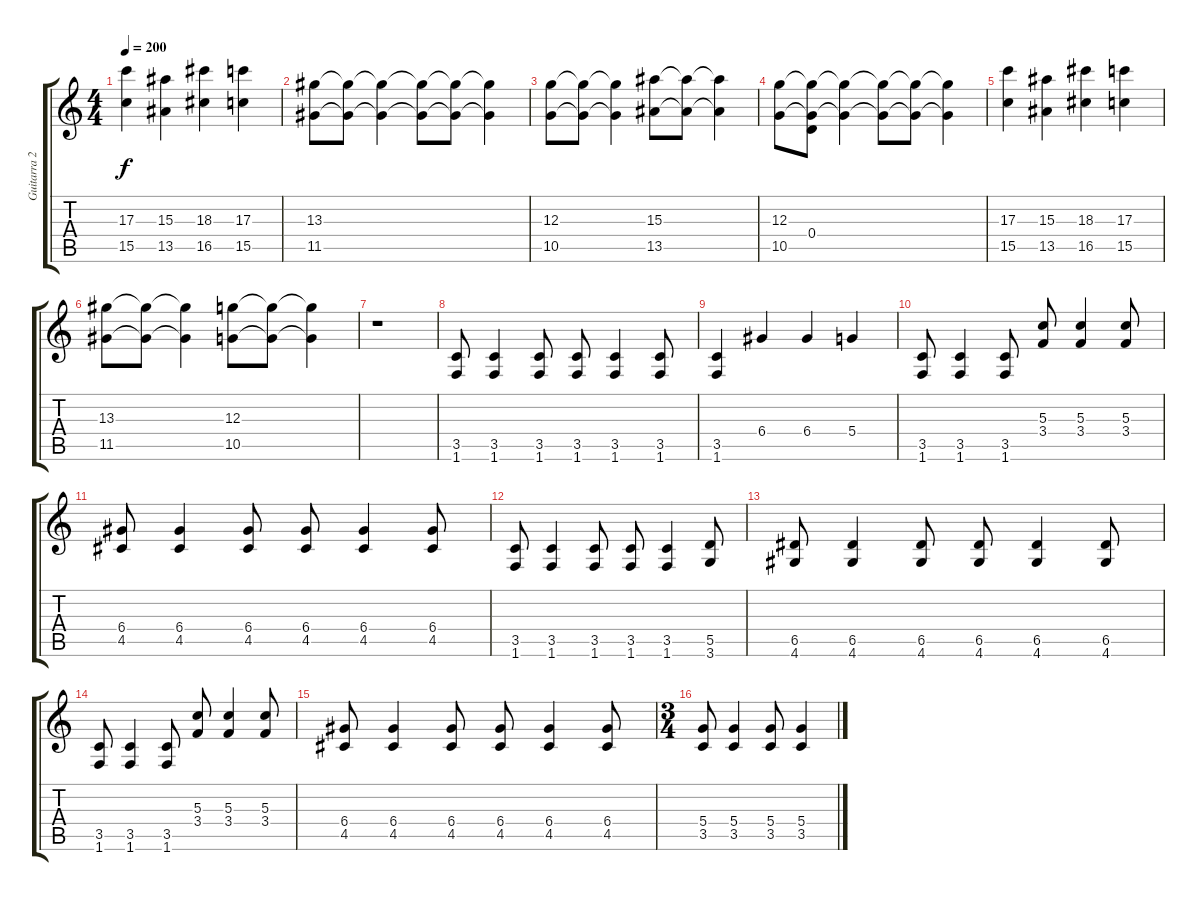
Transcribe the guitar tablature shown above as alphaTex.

\track ("Guitarra 2" "Guitarra 2") {instrument overdrivenguitar}
\staff {score tabs}
\tuning (E4 B3 G3 D3 A2 E2) {hide}
\ts (4 4)
\tempo 200
\clef g2
\ks c
(17.3 15.5).4{dy f} (15.3 13.5).4 (18.3 16.5).4 (17.3 15.5).4 |
(13.3 11.5).8 (13.3{t} 11.5{t}).8 (13.3{t} 11.5{t}).4 (13.3{t} 11.5{t}).8 (13.3{t} 11.5{t}).8 (13.3{t} 11.5{t}).4 |
(12.3 10.5).8 (12.3{t} 10.5{t}).8 (12.3{t} 10.5{t}).4 (15.3 13.5).8 (15.3{t} 13.5{t}).8 (15.3{t} 13.5{t}).4 |
(12.3 10.5).8 (12.3{t} 0.4 10.5{t}).8 (12.3{t} 10.5{t}).4 (12.3{t} 10.5{t}).8 (12.3{t} 10.5{t}).8 (12.3{t} 10.5{t}).4 |
(17.3 15.5).4 (15.3 13.5).4 (18.3 16.5).4 (17.3 15.5).4 |
(13.3 11.5).8 (13.3{t} 11.5{t}).8 (13.3{t} 11.5{t}).4 (12.3 10.5).8 (12.3{t} 10.5{t}).8 (12.3{t} 10.5{t}).4 |
r.1 |
(3.5 1.6).8 (3.5 1.6).4 (3.5 1.6).8 (3.5 1.6).8 (3.5 1.6).4 (3.5 1.6).8 |
(3.5 1.6).4 6.4.4 6.4.4 5.4.4 |
(3.5 1.6).8 (3.5 1.6).4 (3.5 1.6).8 (5.3 3.4).8 (5.3 3.4).4 (5.3 3.4).8 |
(6.4 4.5).8 (6.4 4.5).4 (6.4 4.5).8 (6.4 4.5).8 (6.4 4.5).4 (6.4 4.5).8 |
(3.5 1.6).8 (3.5 1.6).4 (3.5 1.6).8 (3.5 1.6).8 (3.5 1.6).4 (5.5 3.6).8 |
(6.5 4.6).8 (6.5 4.6).4 (6.5 4.6).8 (6.5 4.6).8 (6.5 4.6).4 (6.5 4.6).8 |
(3.5 1.6).8 (3.5 1.6).4 (3.5 1.6).8 (5.3 3.4).8 (5.3 3.4).4 (5.3 3.4).8 |
(6.4 4.5).8 (6.4 4.5).4 (6.4 4.5).8 (6.4 4.5).8 (6.4 4.5).4 (6.4 4.5).8 |
\ts (3 4)
(5.4 3.5).8 (5.4 3.5).4 (5.4 3.5).8 (5.4 3.5).4
